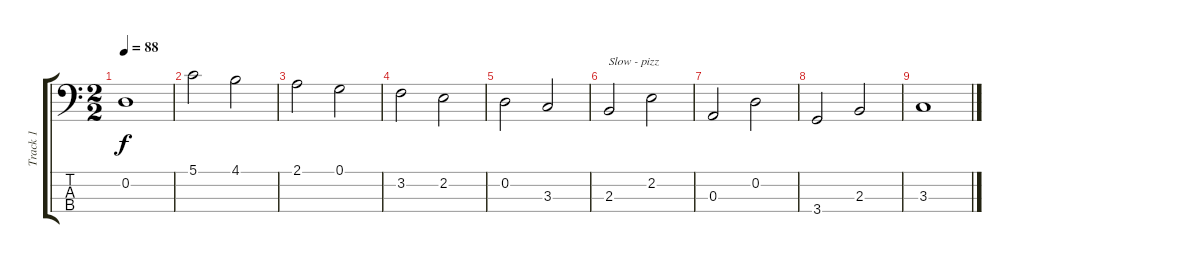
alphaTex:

\track ("Track 1" "Track 1") {instrument acousticguitarnylon}
\staff {score tabs}
\tuning (G2 D2 A1 E1) {hide}
\ts (2 2)
\tempo 88
\clef f4
\ks aminor
0.2{t}.1{dy f} |
5.1.2 4.1.2 |
2.1.2 0.1.2 |
3.2.2 2.2.2 |
0.2.2 3.3.2 |
2.3.2{txt "Slow - pizz"} 2.2.2 |
0.3.2 0.2.2 |
3.4.2 2.3.2 |
3.3.1
